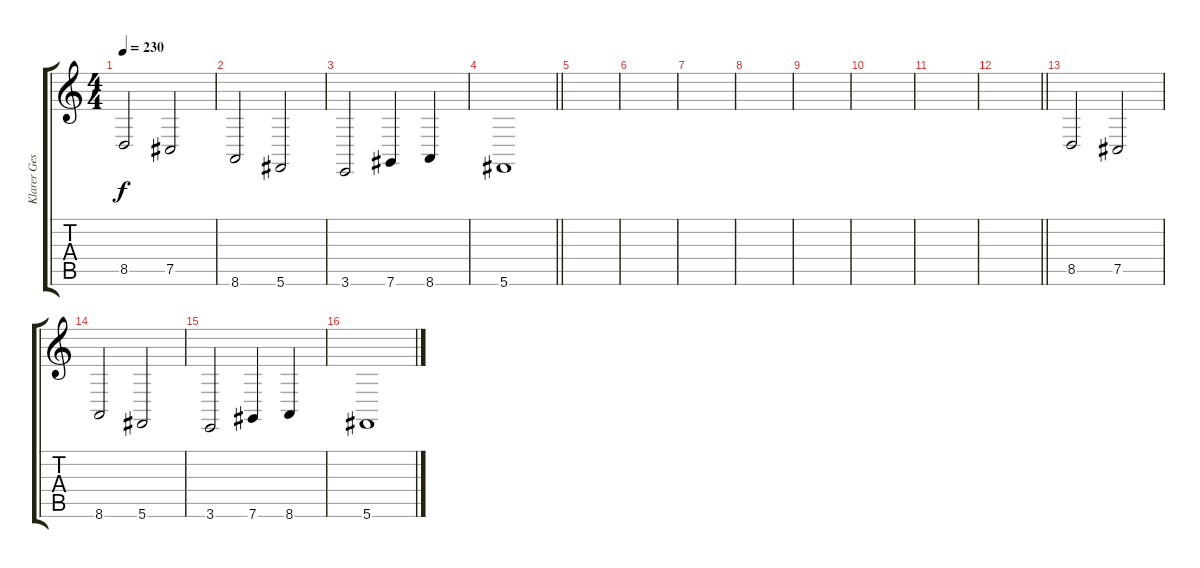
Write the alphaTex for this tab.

\track ("Klarer Gesang" "Klarer Ges") {instrument pad4choir}
\staff {score tabs}
\tuning (Db4 Ab3 E3 B2 Gb2 Db2) {hide}
\ts (4 4)
\tempo 230
\clef g2
\ks c
8.5.2{dy f} 7.5.2 |
8.6.2 5.6.2 |
3.6.2 7.6.4 8.6.4 |
\barLineRight lightlight
5.6.1 |
\section ("" "")
|
|
|
|
|
|
|
\barLineRight lightlight
|
\section ("" "")
8.5.2 7.5.2 |
8.6.2 5.6.2 |
3.6.2 7.6.4 8.6.4 |
5.6.1
